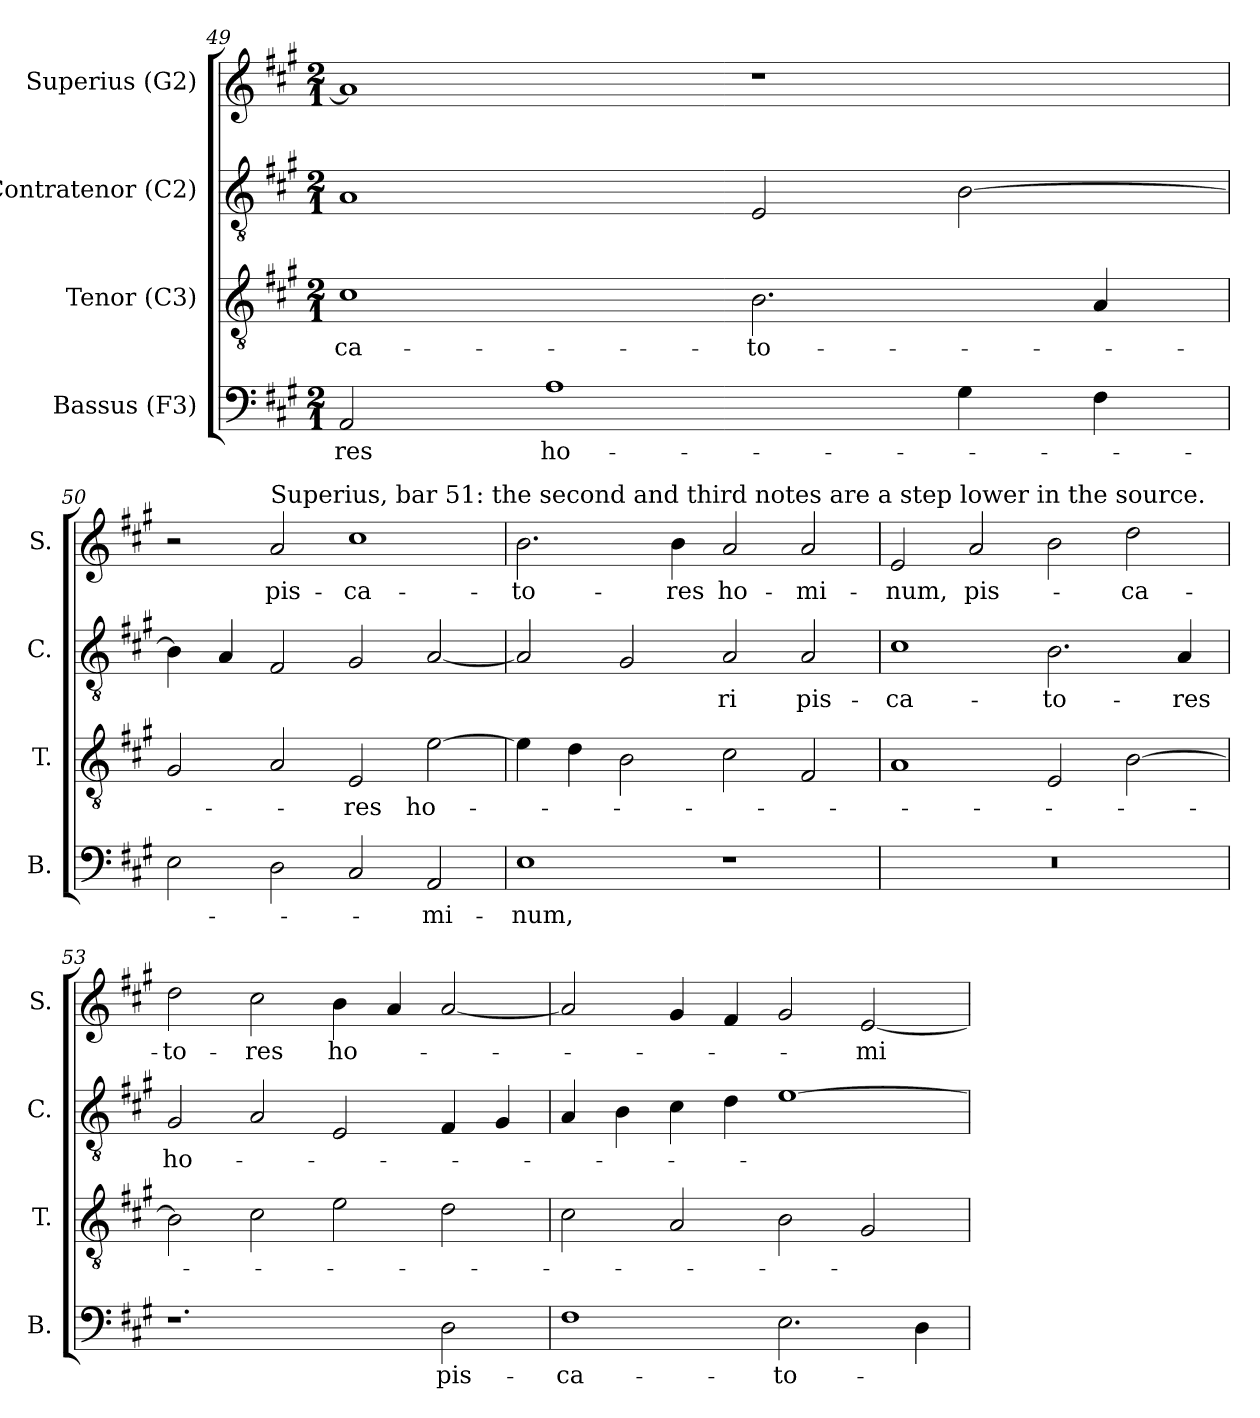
**kern	**text	**kern	**text	**kern	**text	**kern	**text
*part4	*part4	*part3	*part3	*part2	*part2	*part1	*part1
*staff4	*staff4	*staff3	*staff3	*staff2	*staff2	*staff1	*staff1
*I"Bassus (F3)	*	*I"Tenor (C3)	*	*I"Contratenor (C2)	*	*I"Superius (G2)	*
*I'B.	*	*I'T.	*	*I'C.	*	*I'S.	*
*clefF4	*	*clefGv2	*	*clefGv2	*	*clefG2	*
*	*	*ITrd7c12	*	*ITrd7c12	*	*	*
*k[f#c#g#]	*	*k[f#c#g#]	*	*k[f#c#g#]	*	*k[f#c#g#]	*
*A:	*	*A:	*	*A:	*	*A:	*
*M2/1	*	*M2/1	*	*M2/1	*	*M2/1	*
=49	=49	=49	=49	=49	=49	=49	=49
!	!LO:LY:b:color=#000000	!	!	!	!	!	!
!	!	!	!LO:LY:b:color=#000000	!	!	!	!
2AAi/	-res	1C#i	-ca-	1AAi	.	1ai]	.
!	!LO:LY:b:color=#000000	!	!	!	!	!	!
1Ai	ho-	.	.	.	.	.	.
!	!	!	!LO:LY:b:color=#000000	!	!	!	!
.	.	2.BBi\	-to-	2EEi/	.	1r	.
4G#i\	.	.	.	[2BBi\	.	.	.
4F#i\	.	4AAi/	.	.	.	.	.
!!LO:LB:g=z
=50	=50	=50	=50	=50	=50	=50	=50
2Ei\	.	2GG#i/	.	4BBi\]	.	2r	.
.	.	.	.	4AAi/	.	.	.
!	!	!	!	!	!	!LO:TX:a:t=Superius, bar 51&colon; the second and third notes are a step lower in the source.	!
!	!	!	!	!	!	!	!LO:LY:b:color=#000000
2Di\	.	2AAi/	.	2FF#i/	.	2ai/	pis-
!	!	!	!LO:LY:b:color=#000000	!	!	!	!
!	!	!	!	!	!	!	!LO:LY:b:color=#000000
2C#i/	.	2EEi/	-res	2GG#i/	.	1cc#i	-ca-
!	!LO:LY:b:color=#000000	!	!	!	!	!	!
!	!	!	!LO:LY:b:color=#000000	!	!	!	!
2AAi/	-mi-	[2Ei\	ho-	[2AAi/	.	.	.
=51	=51	=51	=51	=51	=51	=51	=51
!	!LO:LY:b:color=#000000	!	!	!	!	!	!
!	!	!	!	!	!	!	!LO:LY:b:color=#000000
1Ei	-num,	4Ei\]	.	2AAi/]	.	2.bi\	-to-
.	.	4Di\	.	.	.	.	.
.	.	2BBi\	.	2GG#i/	.	.	.
!	!	!	!	!	!	!	!LO:LY:b:color=#000000
.	.	.	.	.	.	4bi\	-res
!	!	!	!	!	!LO:LY:b:color=#000000	!	!
!	!	!	!	!	!	!	!LO:LY:b:color=#000000
1r	.	2C#i\	.	2AAi/	-ri	2ai/	ho-
!	!	!	!	!	!LO:LY:b:color=#000000	!	!
!	!	!	!	!	!	!	!LO:LY:b:color=#000000
.	.	2FF#i/	.	2AAi/	pis-	2ai/	-mi-
=52	=52	=52	=52	=52	=52	=52	=52
!LO:N:vis=1	!	!	!	!	!	!	!
!	!	!	!	!	!LO:LY:b:color=#000000	!	!
!	!	!	!	!	!	!	!LO:LY:b:color=#000000
0r	.	1AAi	.	1C#i	-ca-	2ei/	-num,
!	!	!	!	!	!	!	!LO:LY:b:color=#000000
.	.	.	.	.	.	2ai/	pis-
!	!	!	!	!	!LO:LY:b:color=#000000	!	!
.	.	2EEi/	.	2.BBi\	-to-	2bi\	.
!	!	!	!	!	!	!	!LO:LY:b:color=#000000
.	.	[2BBi\	.	.	.	2ddi\	-ca-
!	!	!	!	!	!LO:LY:b:color=#000000	!	!
.	.	.	.	4AAi/	-res	.	.
=53	=53	=53	=53	=53	=53	=53	=53
!	!	!	!	!	!LO:LY:b:color=#000000	!	!
!	!	!	!	!	!	!	!LO:LY:b:color=#000000
1.r	.	2BBi\]	.	2GG#i/	ho-	2ddi\	-to-
!	!	!	!	!	!	!	!LO:LY:b:color=#000000
.	.	2C#i\	.	2AAi/	.	2cc#i\	-res
!	!	!	!	!	!	!	!LO:LY:b:color=#000000
.	.	2Ei\	.	2EEi/	.	4bi\	ho-
.	.	.	.	.	.	4ai/	.
!	!LO:LY:b:color=#000000	!	!	!	!	!	!
2Di\	pis-	2Di\	.	4FF#i/	.	[2ai/	.
.	.	.	.	4GG#i/	.	.	.
=54	=54	=54	=54	=54	=54	=54	=54
!	!LO:LY:b:color=#000000	!	!	!	!	!	!
1F#i	-ca-	2C#i\	.	4AAi/	.	2ai/]	.
.	.	.	.	4BBi\	.	.	.
.	.	2AAi/	.	4C#i\	.	4g#i/	.
.	.	.	.	4Di\	.	4f#i/	.
!	!LO:LY:b:color=#000000	!	!	!	!	!	!
2.Ei\	-to-	2BBi\	.	[1Ei	.	2g#i/	.
!	!	!	!	!	!	!	!LO:LY:b:color=#000000
.	.	2GG#i/	.	.	.	[2ei/	-mi-
4Di\	.	.	.	.	.	.	.
=	=	=	=	=	=	=	=
*-	*-	*-	*-	*-	*-	*-	*-
